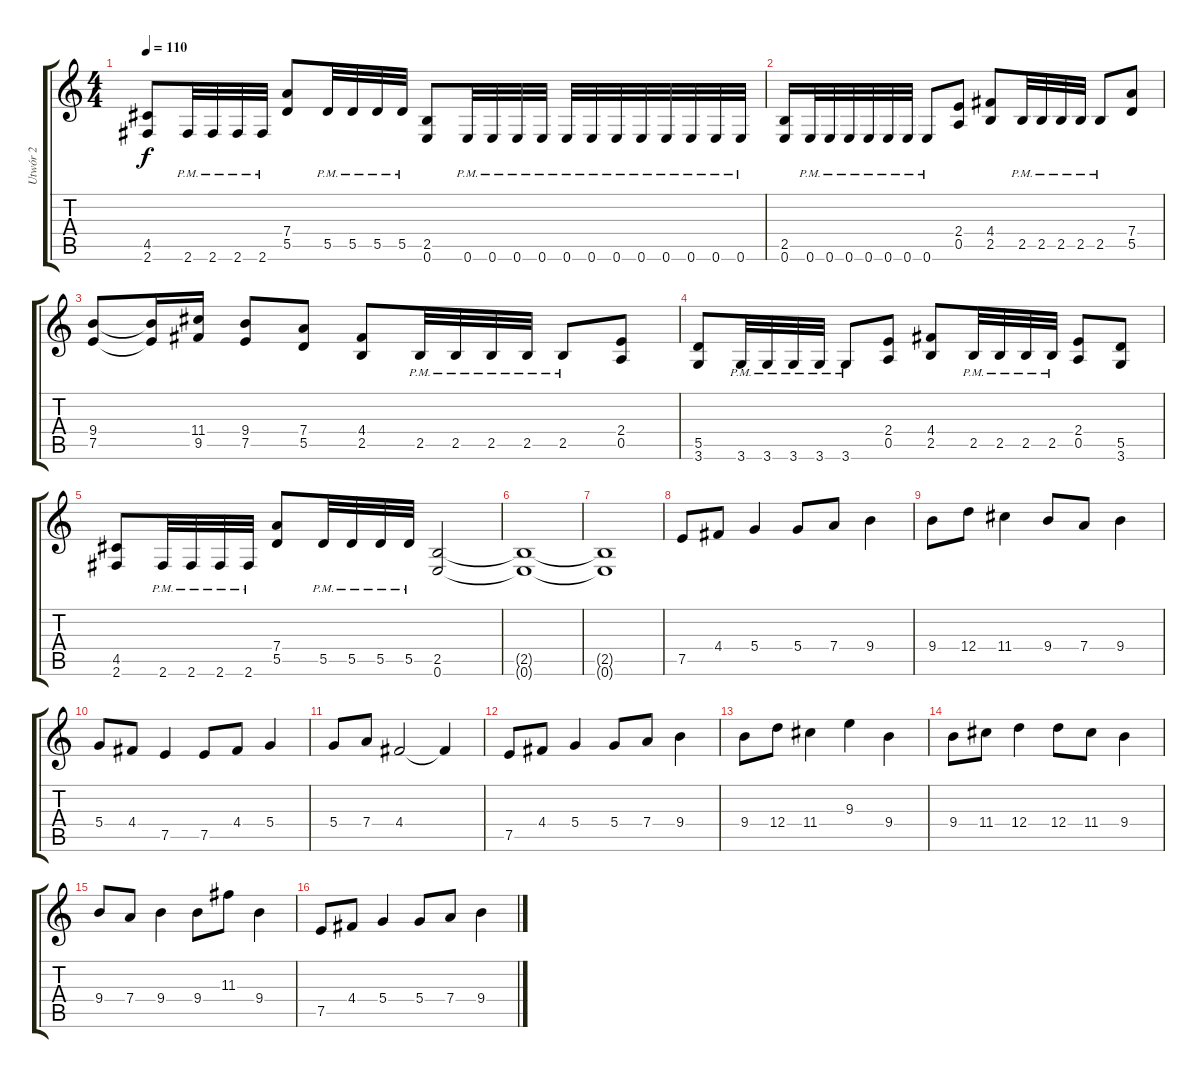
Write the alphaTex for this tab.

\track ("Utwór 2" "Utwór 2") {instrument acousticguitarsteel}
\staff {score tabs}
\tuning (E4 B3 G3 D3 A2 E2) {hide}
\ts (4 4)
\tempo 110
\clef g2
\ks c
(4.5 2.6).8{dy f} 2.6{pm}.32 2.6{pm}.32 2.6{pm}.32 2.6{pm}.32 (7.4 5.5).8 5.5{pm}.32 5.5{pm}.32 5.5{pm}.32 5.5{pm}.32 (2.5 0.6).8 0.6{pm}.32 0.6{pm}.32 0.6{pm}.32 0.6{pm}.32 0.6{pm}.32 0.6{pm}.32 0.6{pm}.32 0.6{pm}.32 0.6{pm}.32 0.6{pm}.32 0.6{pm}.32 0.6{pm}.32 |
(2.5 0.6).16 0.6{pm}.32 0.6{pm}.32 0.6{pm}.32 0.6{pm}.32 0.6{pm}.32 0.6{pm}.32 0.6{pm}.8 (2.4 0.5).8 (4.4 2.5).8 2.5{pm}.32 2.5{pm}.32 2.5{pm}.32 2.5{pm}.32 2.5{pm}.8 (7.4 5.5).8 |
(9.4 7.5).8 (9.4{t} 7.5{t}).16 (11.4 9.5).16 (9.4 7.5).8 (7.4 5.5).8 (4.4 2.5).8 2.5{pm}.32 2.5{pm}.32 2.5{pm}.32 2.5{pm}.32 2.5{pm}.8 (2.4 0.5).8 |
(5.5 3.6).8 3.6{pm}.32 3.6{pm}.32 3.6{pm}.32 3.6{pm}.32 3.6{pm}.8 (2.4 0.5).8 (4.4 2.5).8 2.5{pm}.32 2.5{pm}.32 2.5{pm}.32 2.5{pm}.32 (2.4 0.5).8 (5.5 3.6).8 |
(4.5 2.6).8 2.6{pm}.32 2.6{pm}.32 2.6{pm}.32 2.6{pm}.32 (7.4 5.5).8 5.5{pm}.32 5.5{pm}.32 5.5{pm}.32 5.5{pm}.32 (2.5 0.6).2 |
(2.5{t} 0.6{t}).1 |
(2.5{t} 0.6{t}).1 |
7.5.8{instrument acousticguitarsteel} 4.4.8 5.4.4 5.4.8 7.4.8 9.4.4 |
9.4.8 12.4.8 11.4.4 9.4.8 7.4.8 9.4.4 |
5.4.8 4.4.8 7.5.4 7.5.8 4.4.8 5.4.4 |
5.4.8 7.4.8 4.4.2 4.4{t}.4 |
7.5.8 4.4.8 5.4.4 5.4.8 7.4.8 9.4.4 |
9.4.8 12.4.8 11.4.4 9.3.4 9.4.4 |
9.4.8 11.4.8 12.4.4 12.4.8 11.4.8 9.4.4 |
9.4.8 7.4.8 9.4.4 9.4.8 11.3.8 9.4.4 |
7.5.8 4.4.8 5.4.4 5.4.8 7.4.8 9.4.4
